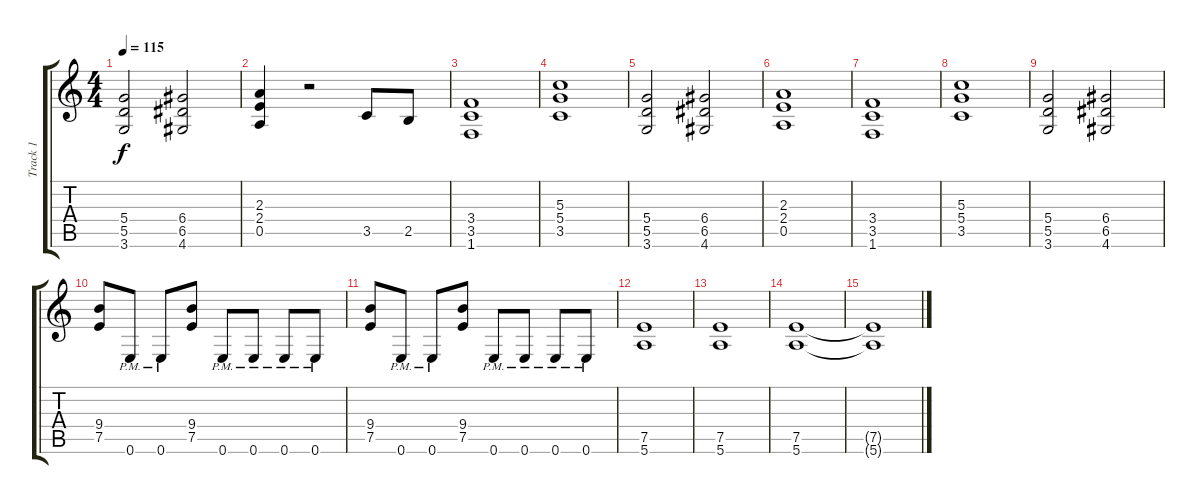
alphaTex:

\track ("Track 1" "Track 1") {instrument distortionguitar}
\staff {score tabs}
\tuning (E4 B3 G3 D3 A2 E2) {hide}
\ts (4 4)
\tempo 115
\clef g2
\ks c
(5.4 5.5 3.6).2{dy f} (6.4 6.5 4.6).2 |
(2.3 2.4 0.5).4 r.2 3.5.8 2.5.8 |
(3.4 3.5 1.6).1 |
(5.3 5.4 3.5).1 |
(5.4 5.5 3.6).2 (6.4 6.5 4.6).2 |
(2.3 2.4 0.5).1 |
(3.4 3.5 1.6).1 |
(5.3 5.4 3.5).1 |
(5.4 5.5 3.6).2 (6.4 6.5 4.6).2 |
(9.4 7.5).8 0.6{pm}.8 0.6{pm}.8 (9.4 7.5).8 0.6{pm}.8 0.6{pm}.8 0.6{pm}.8 0.6{pm}.8 |
(9.4 7.5).8 0.6{pm}.8 0.6{pm}.8 (9.4 7.5).8 0.6{pm}.8 0.6{pm}.8 0.6{pm}.8 0.6{pm}.8 |
(7.5 5.6).1 |
(7.5 5.6).1 |
(7.5 5.6).1 |
(7.5{t} 5.6{t}).1
